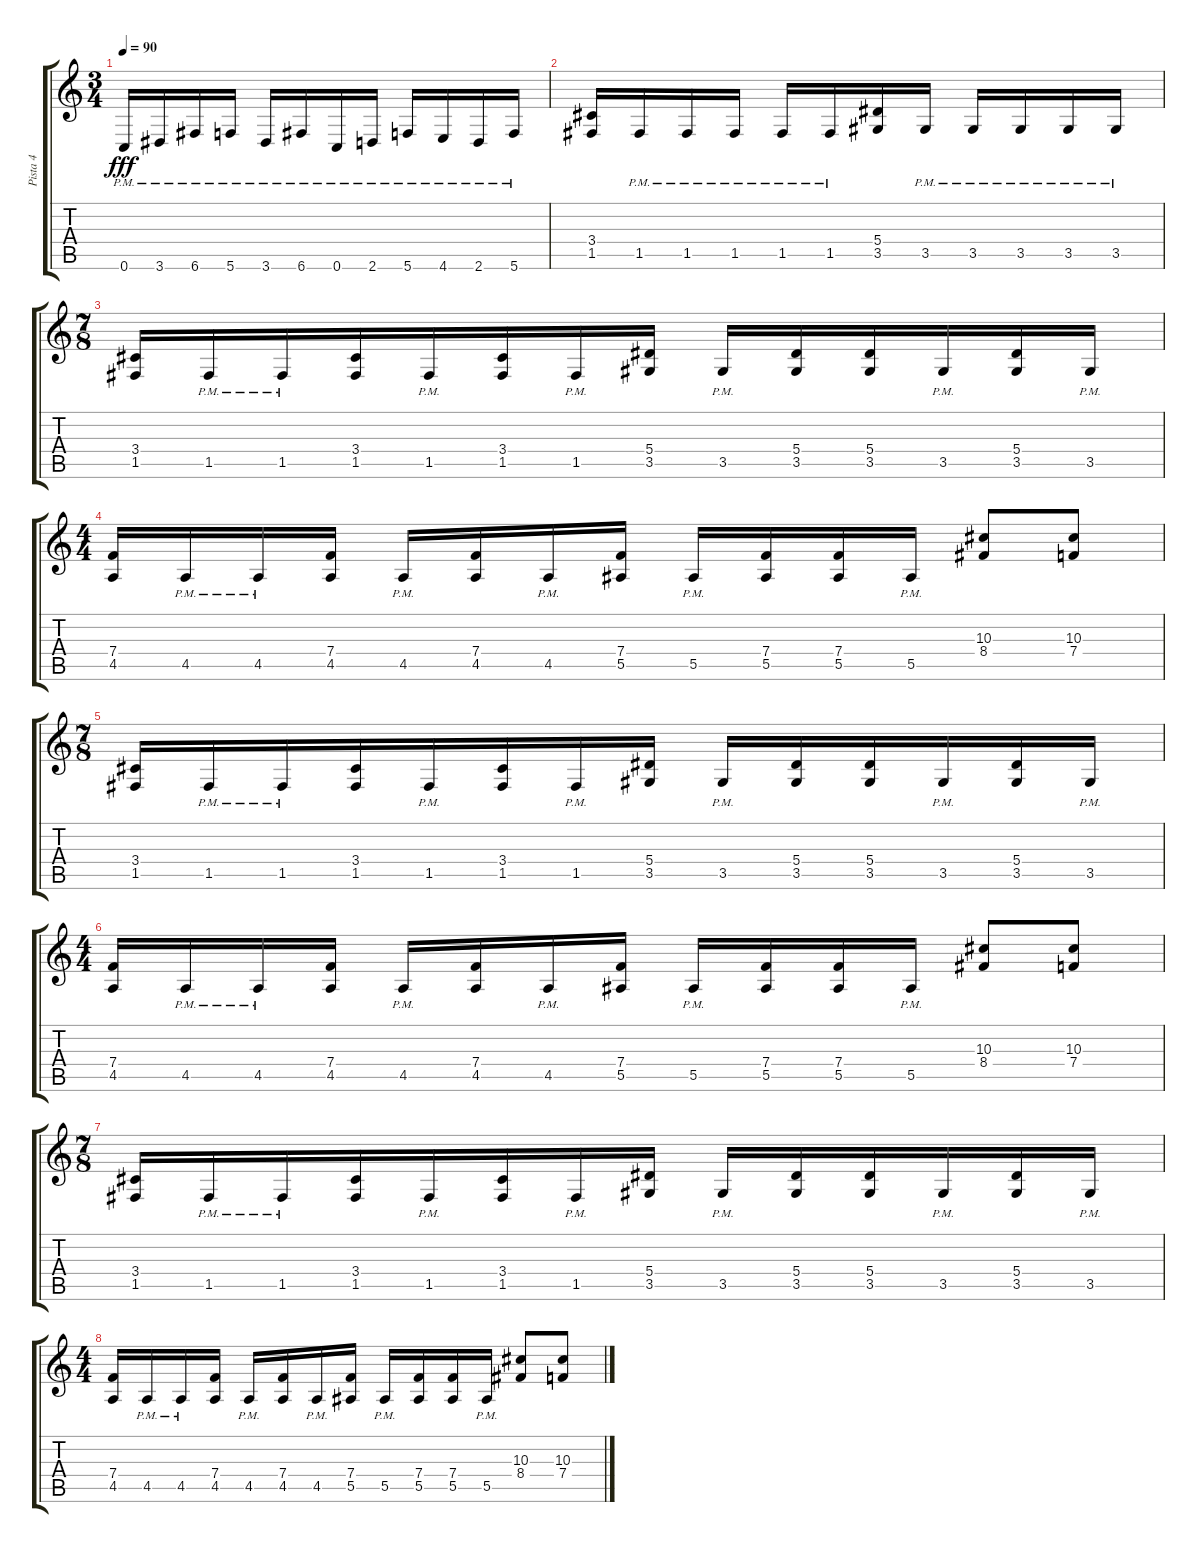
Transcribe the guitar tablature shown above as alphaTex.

\track ("Pista 4" "Pista 4") {instrument overdrivenguitar}
\staff {score tabs}
\tuning (C4 G3 Eb3 Bb2 F2 C2) {hide}
\ts (3 4)
\tempo 90
\clef g2
\ks c
0.6{pm}.16{dy fff} 3.6{pm}.16 6.6{pm}.16 5.6{pm}.16 3.6{pm}.16 6.6{pm}.16 0.6{pm}.16 2.6{pm}.16 5.6{pm}.16 4.6{pm}.16 2.6{pm}.16 5.6{pm}.16 |
(3.4 1.5).16 1.5{pm}.16 1.5{pm}.16 1.5{pm}.16 1.5{pm}.16 1.5{pm}.16 (5.4 3.5).16 3.5{pm}.16 3.5{pm}.16 3.5{pm}.16 3.5{pm}.16 3.5{pm}.16 |
\ts (7 8)
(3.4 1.5).16 1.5{pm}.16 1.5{pm}.16 (3.4 1.5).16 1.5{pm}.16 (3.4 1.5).16 1.5{pm}.16 (5.4 3.5).16 3.5{pm}.16 (5.4 3.5).16 (5.4 3.5).16 3.5{pm}.16 (5.4 3.5).16 3.5{pm}.16 |
\ts (4 4)
(7.4 4.5).16 4.5{pm}.16 4.5{pm}.16 (7.4 4.5).16 4.5{pm}.16 (7.4 4.5).16 4.5{pm}.16 (7.4 5.5).16 5.5{pm}.16 (7.4 5.5).16 (7.4 5.5).16 5.5{pm}.16 (10.3 8.4).8 (10.3 7.4).8 |
\ts (7 8)
(3.4 1.5).16 1.5{pm}.16 1.5{pm}.16 (3.4 1.5).16 1.5{pm}.16 (3.4 1.5).16 1.5{pm}.16 (5.4 3.5).16 3.5{pm}.16 (5.4 3.5).16 (5.4 3.5).16 3.5{pm}.16 (5.4 3.5).16 3.5{pm}.16 |
\ts (4 4)
(7.4 4.5).16 4.5{pm}.16 4.5{pm}.16 (7.4 4.5).16 4.5{pm}.16 (7.4 4.5).16 4.5{pm}.16 (7.4 5.5).16 5.5{pm}.16 (7.4 5.5).16 (7.4 5.5).16 5.5{pm}.16 (10.3 8.4).8 (10.3 7.4).8 |
\ts (7 8)
(3.4 1.5).16 1.5{pm}.16 1.5{pm}.16 (3.4 1.5).16 1.5{pm}.16 (3.4 1.5).16 1.5{pm}.16 (5.4 3.5).16 3.5{pm}.16 (5.4 3.5).16 (5.4 3.5).16 3.5{pm}.16 (5.4 3.5).16 3.5{pm}.16 |
\ts (4 4)
(7.4 4.5).16 4.5{pm}.16 4.5{pm}.16 (7.4 4.5).16 4.5{pm}.16 (7.4 4.5).16 4.5{pm}.16 (7.4 5.5).16 5.5{pm}.16 (7.4 5.5).16 (7.4 5.5).16 5.5{pm}.16 (10.3 8.4).8 (10.3 7.4).8
